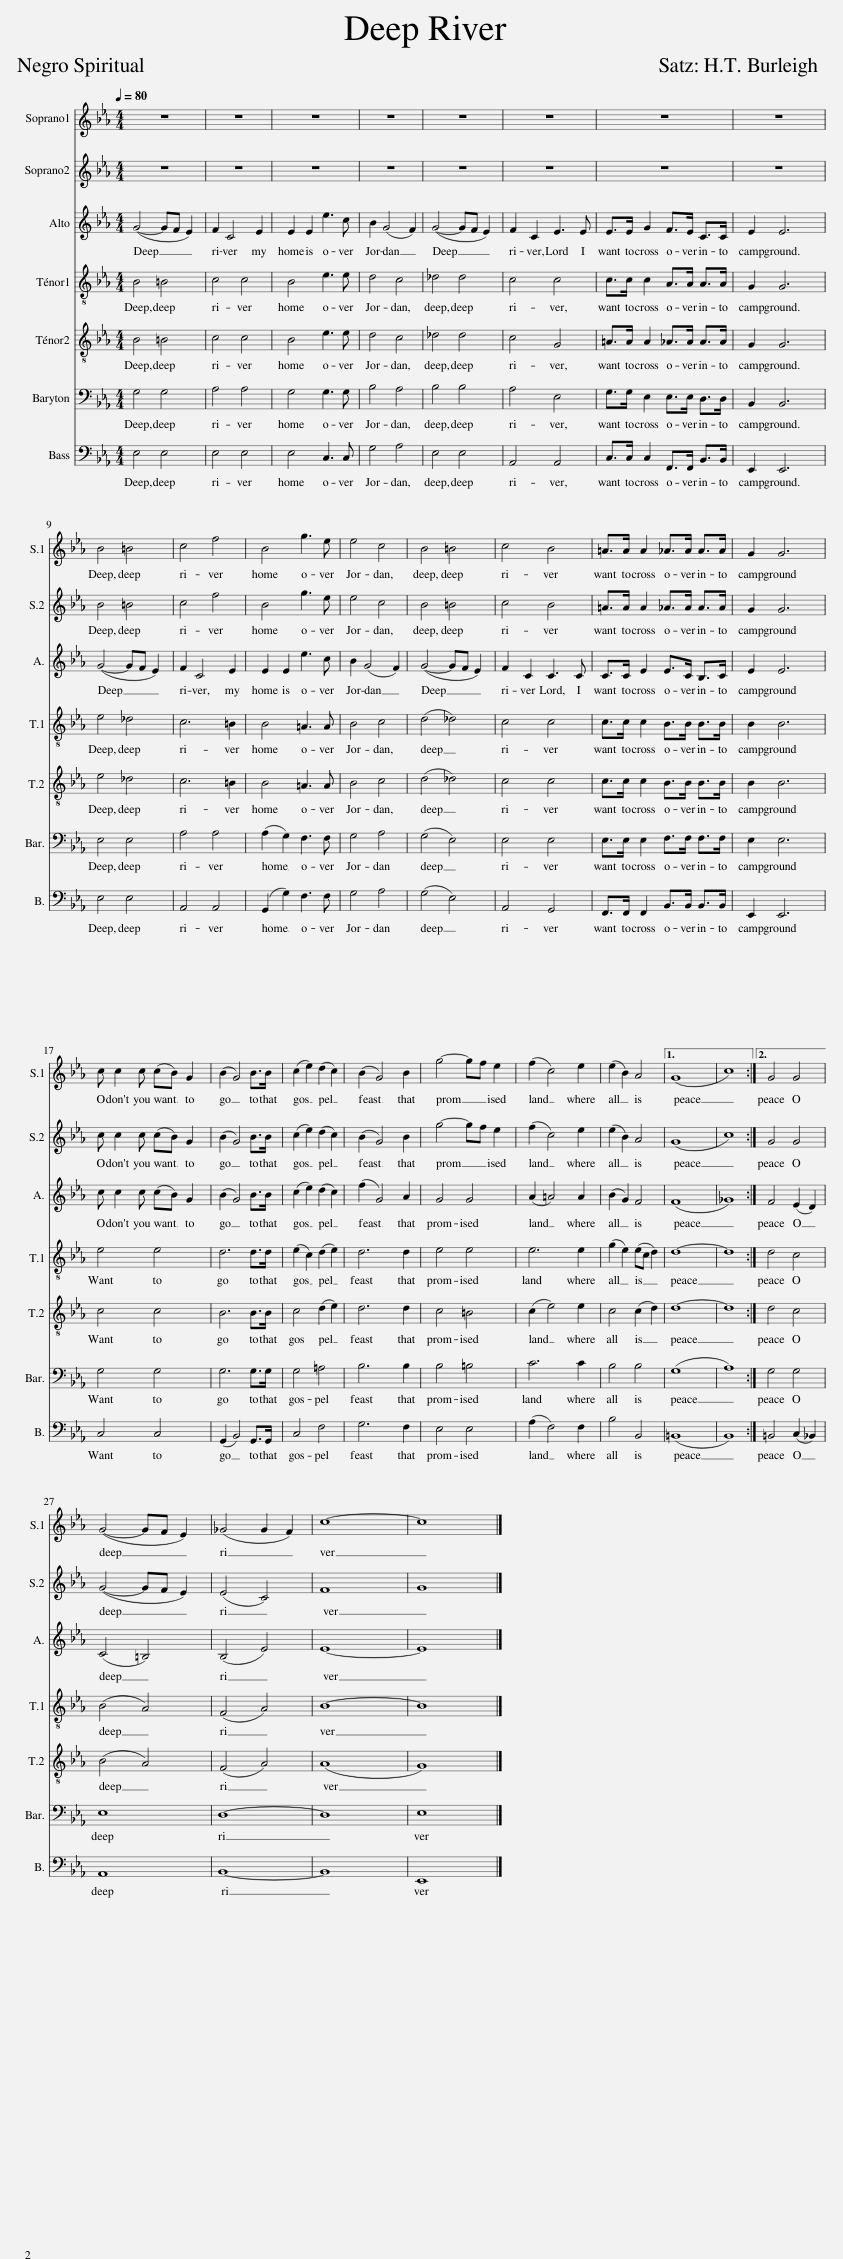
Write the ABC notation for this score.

X:1
%%score 1 2 3 4 5 6 7
L:1/8
Q:1/4=80
M:4/4
I:linebreak $
K:Eb
V:1 treble
V:2 treble
V:3 treble
V:4 treble-8
V:5 treble-8
V:6 bass
V:7 bass
V:1
 z8 | z8 | z8 | z8 | z8 | %5
 z8 | z8 | z8 |$ B4 =B4 | c4 f4 | %10
 B4 g3 e | e4 c4 | B4 =B4 | c4 B4 | =A>A A2 _A>A A>A | %15
 G2 G6 |$ c c2 c (cB) G2 | (B2 G4) B>B | (c2 e2) (d2 c2) | (B2 G4) B2 | %20
 g4- gf e2 | (f2 c4) e2 | (e2 B2) A4 |1 (G8 | c8) :|2 %25
 G4 G4 ||$ (G4- GF E2) | (_G4 G2 F2) | c8- | c8 |] %30
V:2
 z8 | z8 | z8 | z8 | z8 | %5
 z8 | z8 | z8 |$ B4 =B4 | c4 f4 | %10
 B4 g3 e | e4 c4 | B4 =B4 | c4 B4 | =A>A A2 _A>A A>A | %15
 G2 G6 |$ c c2 c (cB) G2 | (B2 G4) B>B | (c2 e2) (d2 c2) | (B2 G4) B2 | %20
 g4- gf e2 | (f2 c4) e2 | (e2 B2) A4 |1 (G8 | c8) :|2 %25
 G4 G4 ||$ (G4- GF E2) | (E4 C4) | F8 | G8 |] %30
V:3
 (G4- GF E2) | F2 C4 E2 | E2 E2 e3 c | B2 (G4 F2) | (G4- GF E2) | %5
 F2 C2 E3 E | E>E G2 F>E C>C | E2 E6 |$ (G4- GF E2) | F2 C4 E2 | %10
 E2 E2 e3 c | B2 (G4 F2) | (G4- GF E2) | F2 C2 C3 C | C>C E2 E>C B,>C | %15
 E2 E6 |$ c c2 c (cB) G2 | (B2 G4) B>B | (c2 e2) (d2 c2) | (f2 G4) A2 | %20
 G4 G4 | (A2 =A4) A2 | (B2 G2) F4 |1 (F8 | _G8) :|2 %25
 F4 (E2 D2) ||$ (C4 =B,4) | (B,4 E4) | E8- | E8 |] %30
V:4
 B4 =B4 | c4 c4 | B4 e3 e | d4 c4 | _d4 d4 | %5
 c4 c4 | c>c c2 A>A A>A | G2 G6 |$ e4 _d4 | c6 =B2 | %10
 B4 =A3 A | B4 c4 | (d4 _d4) | c4 c4 | c>c c2 B>B B>B | %15
 B2 B6 |$ e4 e4 | d6 d>d | (e2 c2) (d2 e2) | d6 d2 | %20
 e4 e4 | e6 e2 | (g2 e2) (ec d2) |1 d8- | d8 :|2 %25
 d4 c4 ||$ (B4 A4) | (F4 A4) | B8- | B8 |] %30
V:5
 B4 =B4 | c4 c4 | B4 e3 e | d4 c4 | _d4 d4 | %5
 c4 G4 | =A>A A2 _A>A A>A | G2 G6 |$ e4 _d4 | c6 =B2 | %10
 B4 =A3 A | B4 c4 | (d4 _d4) | c4 c4 | c>c c2 B>B B>B | %15
 B2 B6 |$ c4 c4 | B6 B>B | c4 (d2 e2) | d6 d2 | %20
 c4 =B4 | (c2 e4) e2 | c4 (c2 d2) |1 d8- | d8 :|2 %25
 d4 c4 ||$ (B4 A4) | (F4 A4) | (A8 | G8) |] %30
V:6
 G,4 G,4 | A,4 A,4 | G,4 G,3 G, | B,4 A,4 | B,4 B,4 | %5
 A,4 E,4 | G,>G, E,2 E,>E, D,>D, | B,,2 B,,6 |$ E,4 E,4 | A,4 A,4 | %10
 (A,2 G,2) F,3 F, | G,4 A,4 | (G,4 E,4) | E,4 E,4 | E,>E, E,2 F,>F, F,>F, | %15
 E,2 E,6 |$ G,4 G,4 | G,6 G,>G, | G,4 =A,4 | B,6 B,2 | %20
 B,4 =B,4 | C6 C2 | B,4 B,4 |1 (G,8 | A,8) :|2 %25
 G,4 G,4 ||$ E,8 | D,8- | D,8 | E,8 |] %30
V:7
 E,4 E,4 | E,4 E,4 | E,4 C,3 C, | G,4 A,4 | E,4 E,4 | %5
 A,,4 A,,4 | C,>C, C,2 F,,>F,, B,,>B,, | E,,2 E,,6 |$ E,4 E,4 | A,,4 A,,4 | %10
 (G,,2 G,2) F,3 F, | G,4 A,4 | (G,4 E,4) | A,,4 G,,4 | F,,>F,, F,,2 B,,>B,, B,,>B,, | %15
 E,,2 E,,6 |$ C,4 C,4 | (G,,2 B,,4) G,,>G,, | C,4 F,4 | G,6 F,2 | %20
 E,4 E,4 | (A,2 F,4) F,2 | B,4 B,,4 |1 (=B,,8 | B,,8) :|2 %25
 =B,,4 (C,2 _B,,2) ||$ A,,8 | B,,8- | B,,8 | E,,8 |] %30
